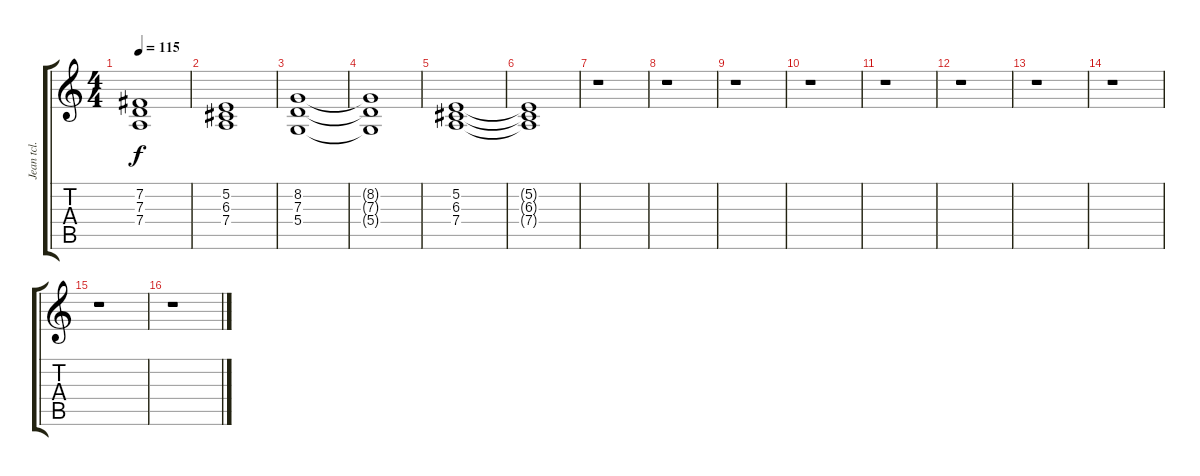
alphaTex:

\track ("Jean tcl. 2" "Jean tcl. ") {instrument stringensemble1}
\staff {score tabs}
\tuning (E4 B3 G3 D3 A2 E2) {hide}
\ts (4 4)
\tempo 115
\clef g2
\ks c
(7.2 7.3 7.4).1{dy f} |
(5.2 6.3 7.4).1 |
(8.2 7.3 5.4).1 |
(8.2{t} 7.3{t} 5.4{t}).1 |
(5.2 6.3 7.4).1 |
(5.2{t} 6.3{t} 7.4{t}).1 |
r.1{volume 10} |
r.1 |
r.1 |
r.1 |
r.1 |
r.1 |
r.1 |
r.1 |
r.1 |
r.1
